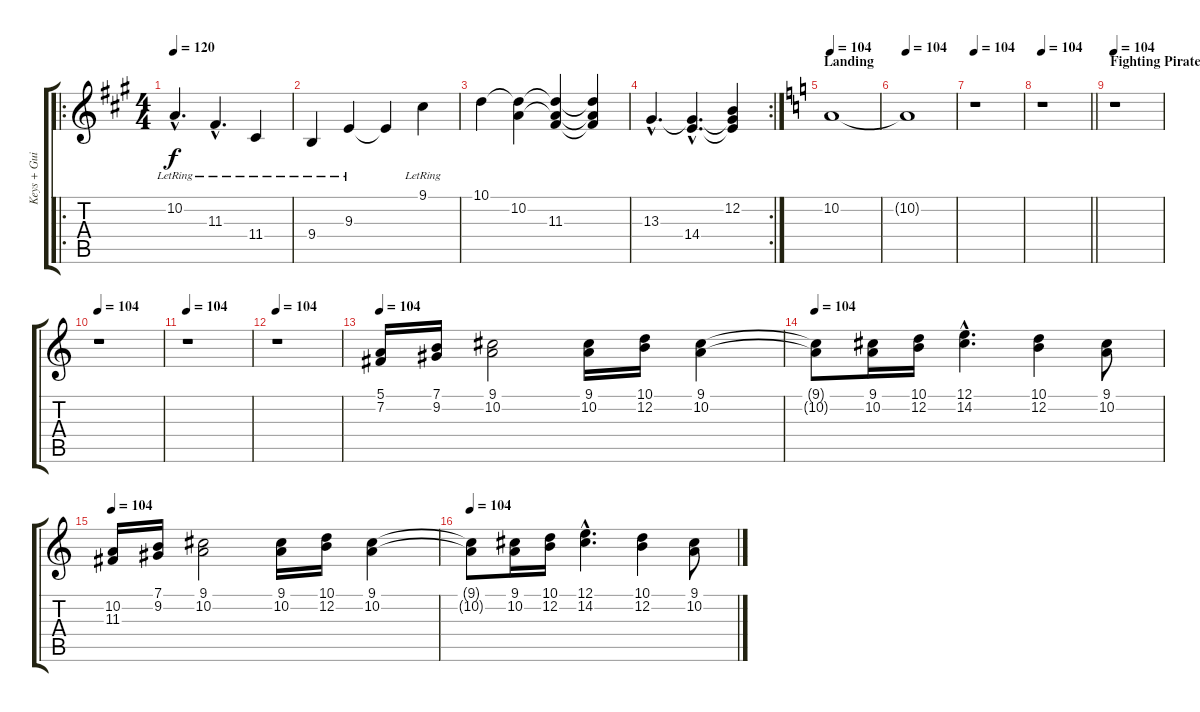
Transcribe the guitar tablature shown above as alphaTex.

\track ("Keys + Guitar 3" "Keys + Gui") {instrument lead2sawtooth}
\staff {score tabs}
\tuning (E4 B3 G3 D3 A2 E2) {hide}
\ro
\ts (4 4)
\tempo 120
\clef g2
\ks f#minor
10.2{hac lr}.4{d dy f} 11.3{hac lr}.4{d} 11.4{lr}.4 |
9.4{lr}.4 9.3{lr}.4 9.3{t}.4 9.1{lr}.4 |
10.1.4 (10.1{t} 10.2).4 (10.1{t} 10.2{t} 11.3).4 (10.1{t} 10.2{t} 11.3{t}).4 |
\rc 2
13.3{hac}.4{d} (13.3{hac t} 14.4{hac}).4{d} (12.2 13.3{t} 14.4{t}).4 |
\section ("" "Landing")
\tempo 104
\ks c
10.2.1{volume 0} |
\tempo 104
10.2{t}.1 |
\tempo 104
r.1{volume 13} |
\tempo 104
\barLineRight lightlight
r.1 |
\section ("" "Fighting Pirates")
\tempo 104
r.1 |
\tempo 104
r.1 |
\tempo 104
r.1 |
\tempo 104
r.1 |
\tempo 104
(5.1 7.2).16{instrument brasssection} (7.1 9.2).16 (9.1 10.2).2 (9.1 10.2).16 (10.1 12.2).16 (9.1 10.2).4 |
\tempo 104
(9.1{t} 10.2{t}).8 (9.1 10.2).16{instrument brasssection} (10.1 12.2).16 (12.1{hac} 14.2{hac}).4{d} (10.1 12.2).4 (9.1 10.2).8 |
\tempo 104
(10.2 11.3).16{instrument brasssection} (7.1 9.2).16 (9.1 10.2).2 (9.1 10.2).16 (10.1 12.2).16 (9.1 10.2).4 |
\tempo 104
(9.1{t} 10.2{t}).8 (9.1 10.2).16{instrument brasssection} (10.1 12.2).16 (12.1{hac} 14.2{hac}).4{d} (10.1 12.2).4 (9.1 10.2).8
